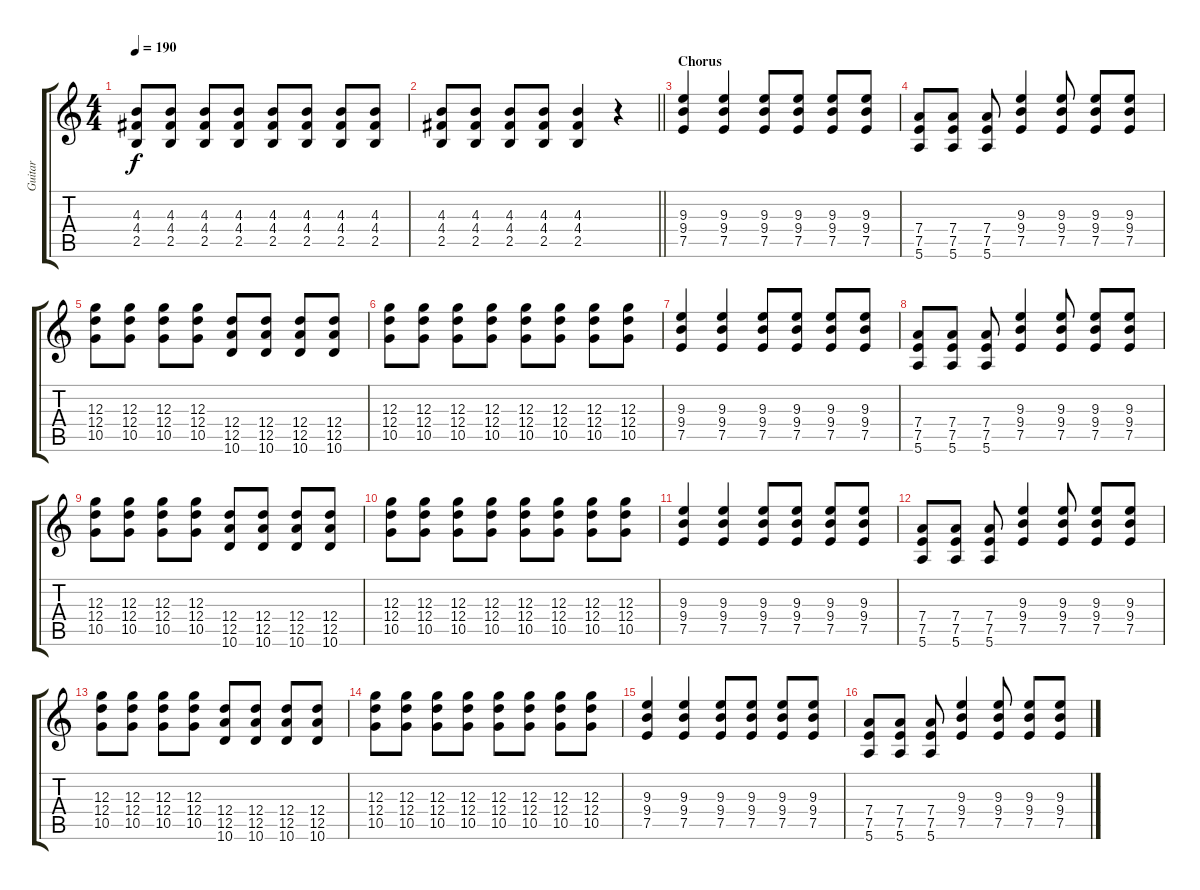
\track ("Guitar" "Guitar") {instrument distortionguitar}
\staff {score tabs}
\tuning (E4 B3 G3 D3 A2 E2) {hide}
\ts (4 4)
\tempo 190
\clef g2
\ks c
(4.3 4.4 2.5).8{dy f} (4.3 4.4 2.5).8 (4.3 4.4 2.5).8 (4.3 4.4 2.5).8 (4.3 4.4 2.5).8 (4.3 4.4 2.5).8 (4.3 4.4 2.5).8 (4.3 4.4 2.5).8 |
\barLineRight lightlight
(4.3 4.4 2.5).8 (4.3 4.4 2.5).8 (4.3 4.4 2.5).8 (4.3 4.4 2.5).8 (4.3 4.4 2.5).4 r.4 |
\section ("" "Chorus")
(9.3 9.4 7.5).4 (9.3 9.4 7.5).4 (9.3 9.4 7.5).8 (9.3 9.4 7.5).8 (9.3 9.4 7.5).8 (9.3 9.4 7.5).8 |
(7.4 7.5 5.6).8 (7.4 7.5 5.6).8 (7.4 7.5 5.6).8 (9.3 9.4 7.5).4 (9.3 9.4 7.5).8 (9.3 9.4 7.5).8 (9.3 9.4 7.5).8 |
(12.3 12.4 10.5).8 (12.3 12.4 10.5).8 (12.3 12.4 10.5).8 (12.3 12.4 10.5).8 (12.4 12.5 10.6).8 (12.4 12.5 10.6).8 (12.4 12.5 10.6).8 (12.4 12.5 10.6).8 |
(12.3 12.4 10.5).8 (12.3 12.4 10.5).8 (12.3 12.4 10.5).8 (12.3 12.4 10.5).8 (12.3 12.4 10.5).8 (12.3 12.4 10.5).8 (12.3 12.4 10.5).8 (12.3 12.4 10.5).8 |
(9.3 9.4 7.5).4 (9.3 9.4 7.5).4 (9.3 9.4 7.5).8 (9.3 9.4 7.5).8 (9.3 9.4 7.5).8 (9.3 9.4 7.5).8 |
(7.4 7.5 5.6).8 (7.4 7.5 5.6).8 (7.4 7.5 5.6).8 (9.3 9.4 7.5).4 (9.3 9.4 7.5).8 (9.3 9.4 7.5).8 (9.3 9.4 7.5).8 |
(12.3 12.4 10.5).8 (12.3 12.4 10.5).8 (12.3 12.4 10.5).8 (12.3 12.4 10.5).8 (12.4 12.5 10.6).8 (12.4 12.5 10.6).8 (12.4 12.5 10.6).8 (12.4 12.5 10.6).8 |
(12.3 12.4 10.5).8 (12.3 12.4 10.5).8 (12.3 12.4 10.5).8 (12.3 12.4 10.5).8 (12.3 12.4 10.5).8 (12.3 12.4 10.5).8 (12.3 12.4 10.5).8 (12.3 12.4 10.5).8 |
(9.3 9.4 7.5).4 (9.3 9.4 7.5).4 (9.3 9.4 7.5).8 (9.3 9.4 7.5).8 (9.3 9.4 7.5).8 (9.3 9.4 7.5).8 |
(7.4 7.5 5.6).8 (7.4 7.5 5.6).8 (7.4 7.5 5.6).8 (9.3 9.4 7.5).4 (9.3 9.4 7.5).8 (9.3 9.4 7.5).8 (9.3 9.4 7.5).8 |
(12.3 12.4 10.5).8 (12.3 12.4 10.5).8 (12.3 12.4 10.5).8 (12.3 12.4 10.5).8 (12.4 12.5 10.6).8 (12.4 12.5 10.6).8 (12.4 12.5 10.6).8 (12.4 12.5 10.6).8 |
(12.3 12.4 10.5).8 (12.3 12.4 10.5).8 (12.3 12.4 10.5).8 (12.3 12.4 10.5).8 (12.3 12.4 10.5).8 (12.3 12.4 10.5).8 (12.3 12.4 10.5).8 (12.3 12.4 10.5).8 |
(9.3 9.4 7.5).4 (9.3 9.4 7.5).4 (9.3 9.4 7.5).8 (9.3 9.4 7.5).8 (9.3 9.4 7.5).8 (9.3 9.4 7.5).8 |
(7.4 7.5 5.6).8 (7.4 7.5 5.6).8 (7.4 7.5 5.6).8 (9.3 9.4 7.5).4 (9.3 9.4 7.5).8 (9.3 9.4 7.5).8 (9.3 9.4 7.5).8
